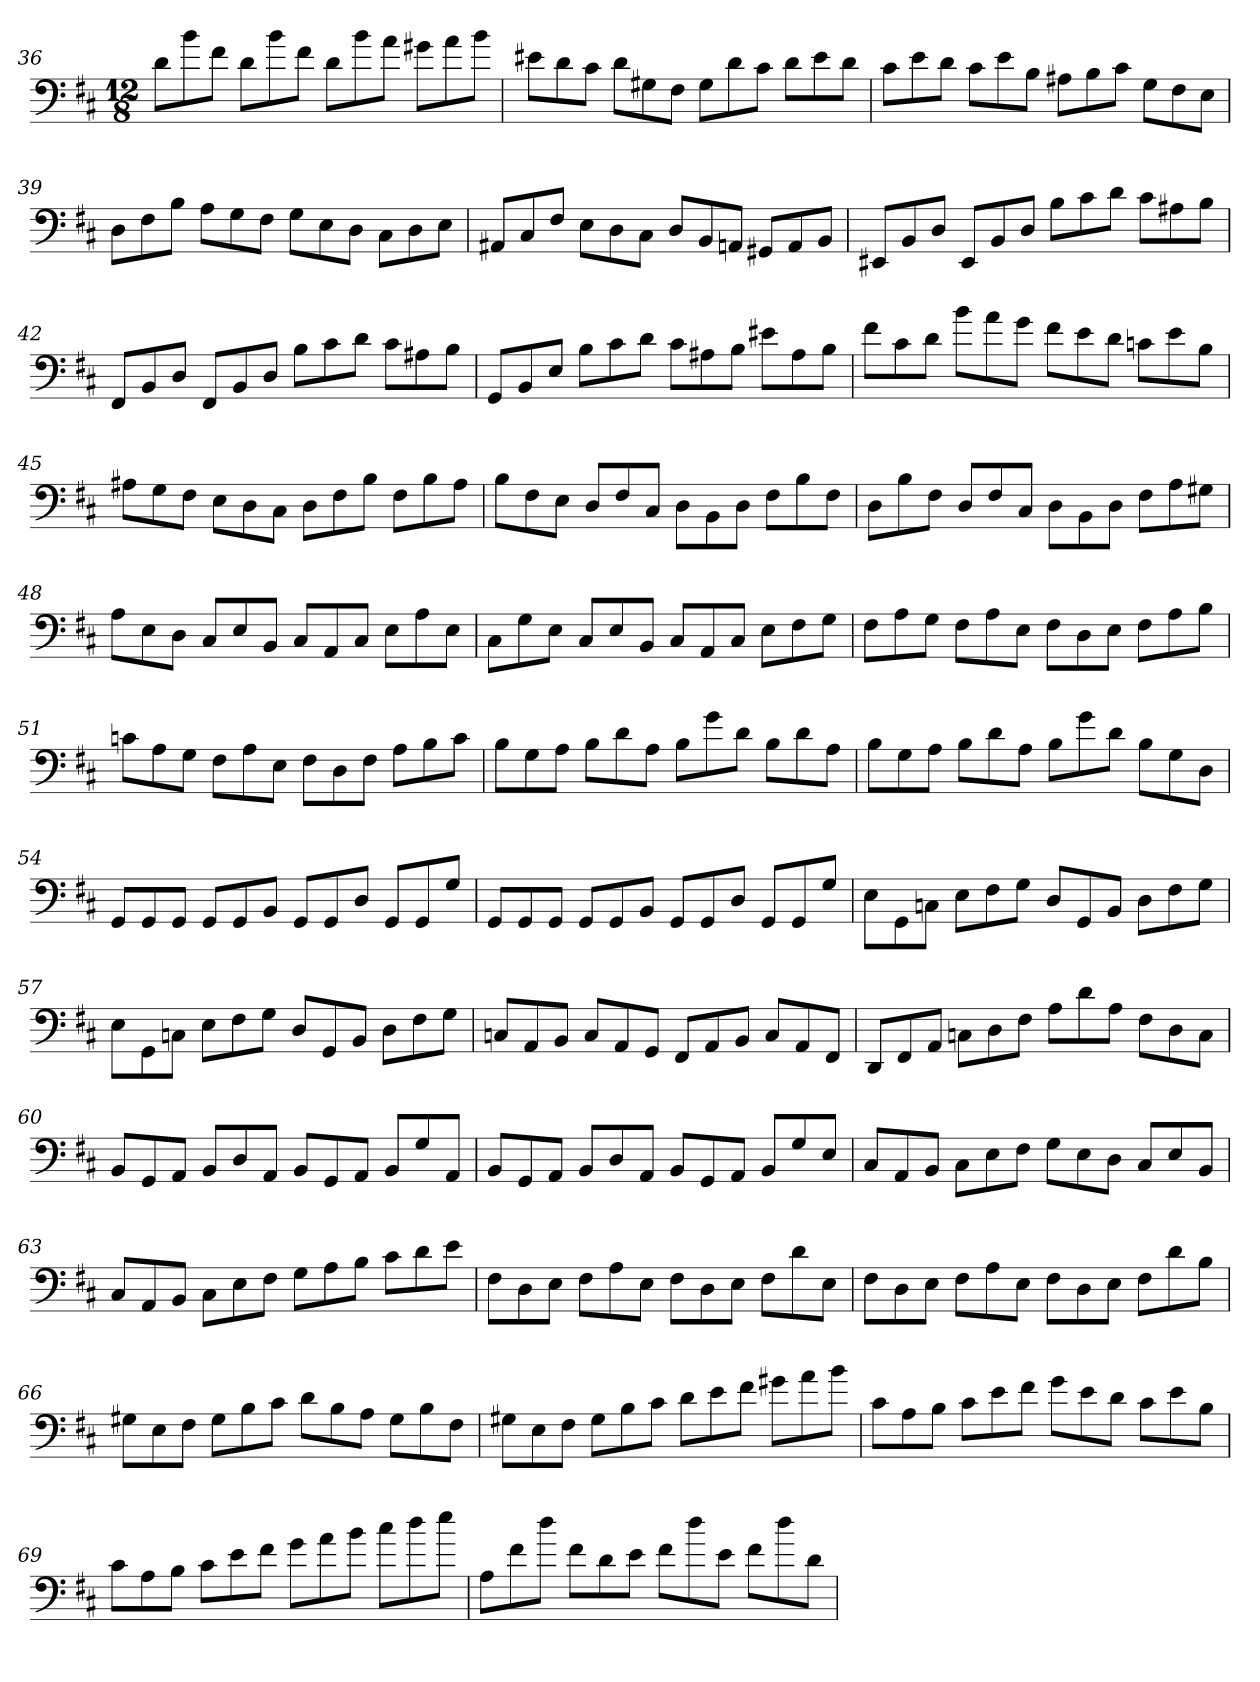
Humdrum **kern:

**kern
*part1
*staff1
*clefF4
*k[f#c#]
*D:
*M12/8
=36
8d\L
8b\
8f#\J
8d\L
8b\
8f#\J
8d\L
8b\
8a\J
8g#X\L
8a\
8b\J
=37
8e#X\L
8d\
8c#\J
8d\L
8G#X\
8F#\J
8G#\L
8d\
8c#\J
8d\L
8e#\
8d\J
=38
8c#\L
8e\
8d\J
8c#\L
8e\
8B\J
8A#X\L
8B\
8c#\J
8G\L
8F#\
8E\J
=39
8D\L
8F#\
8B\J
8A\L
8G\
8F#\J
8G\L
8E\
8D\J
8C#\L
8D\
8E\J
=40
8AA#X/L
8C#/
8F#/J
8E\L
8D\
8C#\J
8D/L
8BB/
8AAn/J
8GG#X/L
8AA/
8BB/J
=41
8EE#X/L
8BB/
8D/J
8EE#/L
8BB/
8D/J
8B\L
8c#\
8d\J
8c#\L
8A#X\
8B\J
=42
8FF#/L
8BB/
8D/J
8FF#/L
8BB/
8D/J
8B\L
8c#\
8d\J
8c#\L
8A#X\
8B\J
=43
8GG/L
8BB/
8E/J
8B\L
8c#\
8d\J
8c#\L
8A#X\
8B\J
8e#X\L
8A#\
8B\J
=44
8f#\L
8c#\
8d\J
8b\L
8a\
8g\J
8f#\L
8e\
8d\J
8cn\L
8e\
8B\J
=45
8A#X\L
8G\
8F#\J
8E\L
8D\
8C#\J
8D\L
8F#\
8B\J
8F#\L
8B\
8A#\J
=46
8B\L
8F#\
8E\J
8D/L
8F#/
8C#/J
8D\L
8BB\
8D\J
8F#\L
8B\
8F#\J
=47
8D\L
8B\
8F#\J
8D/L
8F#/
8C#/J
8D\L
8BB\
8D\J
8F#\L
8A\
8G#X\J
=48
8A\L
8E\
8D\J
8C#/L
8E/
8BB/J
8C#/L
8AA/
8C#/J
8E\L
8A\
8E\J
=49
8C#\L
8G\
8E\J
8C#/L
8E/
8BB/J
8C#/L
8AA/
8C#/J
8E\L
8F#\
8G\J
=50
8F#\L
8A\
8G\J
8F#\L
8A\
8E\J
8F#\L
8D\
8E\J
8F#\L
8A\
8B\J
=51
8cn\L
8A\
8G\J
8F#\L
8A\
8E\J
8F#\L
8D\
8F#\J
8A\L
8B\
8c\J
=52
8B\L
8G\
8A\J
8B\L
8d\
8A\J
8B\L
8g\
8d\J
8B\L
8d\
8A\J
=53
8B\L
8G\
8A\J
8B\L
8d\
8A\J
8B\L
8g\
8d\J
8B\L
8G\
8D\J
=54
8GG/L
8GG/
8GG/J
8GG/L
8GG/
8BB/J
8GG/L
8GG/
8D/J
8GG/L
8GG/
8G/J
=55
8GG/L
8GG/
8GG/J
8GG/L
8GG/
8BB/J
8GG/L
8GG/
8D/J
8GG/L
8GG/
8G/J
=56
8E\L
8GG\
8Cn\J
8E\L
8F#\
8G\J
8D/L
8GG/
8BB/J
8D\L
8F#\
8G\J
=57
8E\L
8GG\
8Cn\J
8E\L
8F#\
8G\J
8D/L
8GG/
8BB/J
8D\L
8F#\
8G\J
=58
8Cn/L
8AA/
8BB/J
8C/L
8AA/
8GG/J
8FF#/L
8AA/
8BB/J
8C/L
8AA/
8FF#/J
=59
8DD/L
8FF#/
8AA/J
8Cn\L
8D\
8F#\J
8A\L
8d\
8A\J
8F#\L
8D\
8C\J
=60
8BB/L
8GG/
8AA/J
8BB/L
8D/
8AA/J
8BB/L
8GG/
8AA/J
8BB/L
8G/
8AA/J
=61
8BB/L
8GG/
8AA/J
8BB/L
8D/
8AA/J
8BB/L
8GG/
8AA/J
8BB/L
8G/
8E/J
=62
8C#/L
8AA/
8BB/J
8C#\L
8E\
8F#\J
8G\L
8E\
8D\J
8C#/L
8E/
8BB/J
=63
8C#/L
8AA/
8BB/J
8C#\L
8E\
8F#\J
8G\L
8A\
8B\J
8c#\L
8d\
8e\J
=64
8F#\L
8D\
8E\J
8F#\L
8A\
8E\J
8F#\L
8D\
8E\J
8F#\L
8d\
8E\J
=65
8F#\L
8D\
8E\J
8F#\L
8A\
8E\J
8F#\L
8D\
8E\J
8F#\L
8d\
8B\J
=66
8G#X\L
8E\
8F#\J
8G#\L
8B\
8c#\J
8d\L
8B\
8A\J
8G#\L
8B\
8F#\J
=67
8G#X\L
8E\
8F#\J
8G#\L
8B\
8c#\J
8d\L
8e\
8f#\J
8g#X\L
8a\
8b\J
=68
8c#\L
8A\
8B\J
8c#\L
8e\
8f#\J
8g\L
8e\
8d\J
8c#\L
8e\
8B\J
=69
8c#\L
8A\
8B\J
8c#\L
8e\
8f#\J
8g\L
8a\
8b\J
8cc#\L
8dd\
8ee\J
=70
8A\L
8f#\
8dd\J
8f#\L
8d\
8e\J
8f#\L
8dd\
8e\J
8f#\L
8dd\
8d\J
=
*-
